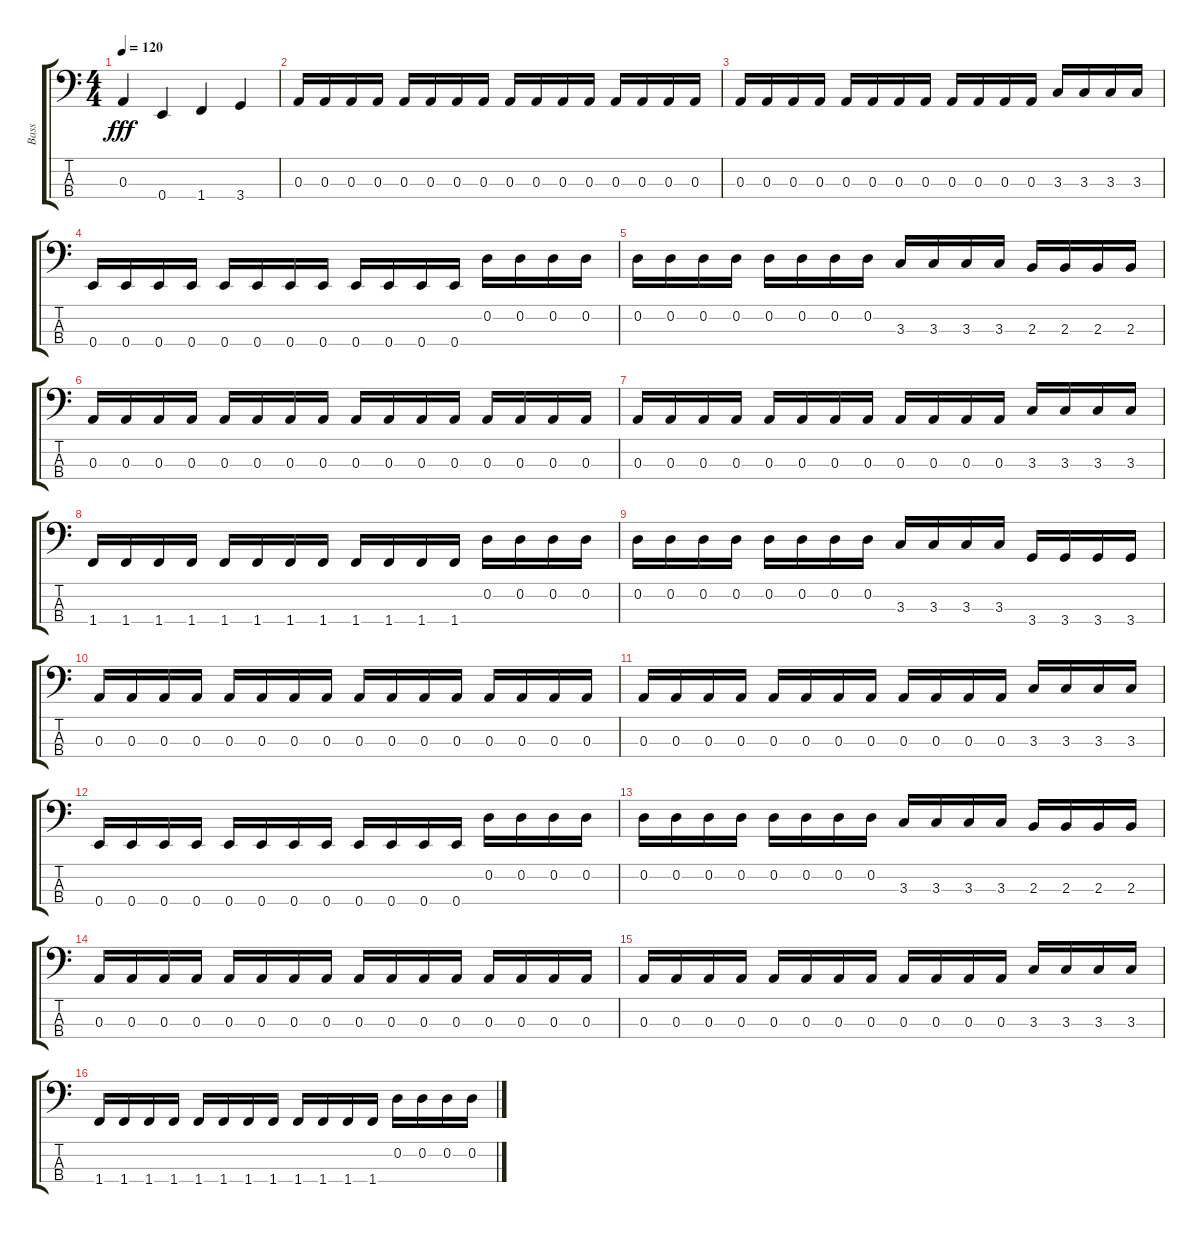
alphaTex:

\track ("Bass" "Bass") {instrument electricbassfinger}
\staff {score tabs}
\tuning (G2 D2 A1 E1) {hide}
\ts (4 4)
\tempo 120
\clef f4
\ks c
0.3.4{dy fff} 0.4.4 1.4.4 3.4.4 |
0.3.16 0.3.16 0.3.16 0.3.16 0.3.16 0.3.16 0.3.16 0.3.16 0.3.16 0.3.16 0.3.16 0.3.16 0.3.16 0.3.16 0.3.16 0.3.16 |
0.3.16 0.3.16 0.3.16 0.3.16 0.3.16 0.3.16 0.3.16 0.3.16 0.3.16 0.3.16 0.3.16 0.3.16 3.3.16 3.3.16 3.3.16 3.3.16 |
0.4.16 0.4.16 0.4.16 0.4.16 0.4.16 0.4.16 0.4.16 0.4.16 0.4.16 0.4.16 0.4.16 0.4.16 0.2.16 0.2.16 0.2.16 0.2.16 |
0.2.16 0.2.16 0.2.16 0.2.16 0.2.16 0.2.16 0.2.16 0.2.16 3.3.16 3.3.16 3.3.16 3.3.16 2.3.16 2.3.16 2.3.16 2.3.16 |
0.3.16 0.3.16 0.3.16 0.3.16 0.3.16 0.3.16 0.3.16 0.3.16 0.3.16 0.3.16 0.3.16 0.3.16 0.3.16 0.3.16 0.3.16 0.3.16 |
0.3.16 0.3.16 0.3.16 0.3.16 0.3.16 0.3.16 0.3.16 0.3.16 0.3.16 0.3.16 0.3.16 0.3.16 3.3.16 3.3.16 3.3.16 3.3.16 |
1.4.16 1.4.16 1.4.16 1.4.16 1.4.16 1.4.16 1.4.16 1.4.16 1.4.16 1.4.16 1.4.16 1.4.16 0.2.16 0.2.16 0.2.16 0.2.16 |
0.2.16 0.2.16 0.2.16 0.2.16 0.2.16 0.2.16 0.2.16 0.2.16 3.3.16 3.3.16 3.3.16 3.3.16 3.4.16 3.4.16 3.4.16 3.4.16 |
0.3.16 0.3.16 0.3.16 0.3.16 0.3.16 0.3.16 0.3.16 0.3.16 0.3.16 0.3.16 0.3.16 0.3.16 0.3.16 0.3.16 0.3.16 0.3.16 |
0.3.16 0.3.16 0.3.16 0.3.16 0.3.16 0.3.16 0.3.16 0.3.16 0.3.16 0.3.16 0.3.16 0.3.16 3.3.16 3.3.16 3.3.16 3.3.16 |
0.4.16 0.4.16 0.4.16 0.4.16 0.4.16 0.4.16 0.4.16 0.4.16 0.4.16 0.4.16 0.4.16 0.4.16 0.2.16 0.2.16 0.2.16 0.2.16 |
0.2.16 0.2.16 0.2.16 0.2.16 0.2.16 0.2.16 0.2.16 0.2.16 3.3.16 3.3.16 3.3.16 3.3.16 2.3.16 2.3.16 2.3.16 2.3.16 |
0.3.16 0.3.16 0.3.16 0.3.16 0.3.16 0.3.16 0.3.16 0.3.16 0.3.16 0.3.16 0.3.16 0.3.16 0.3.16 0.3.16 0.3.16 0.3.16 |
0.3.16 0.3.16 0.3.16 0.3.16 0.3.16 0.3.16 0.3.16 0.3.16 0.3.16 0.3.16 0.3.16 0.3.16 3.3.16 3.3.16 3.3.16 3.3.16 |
1.4.16 1.4.16 1.4.16 1.4.16 1.4.16 1.4.16 1.4.16 1.4.16 1.4.16 1.4.16 1.4.16 1.4.16 0.2.16 0.2.16 0.2.16 0.2.16
